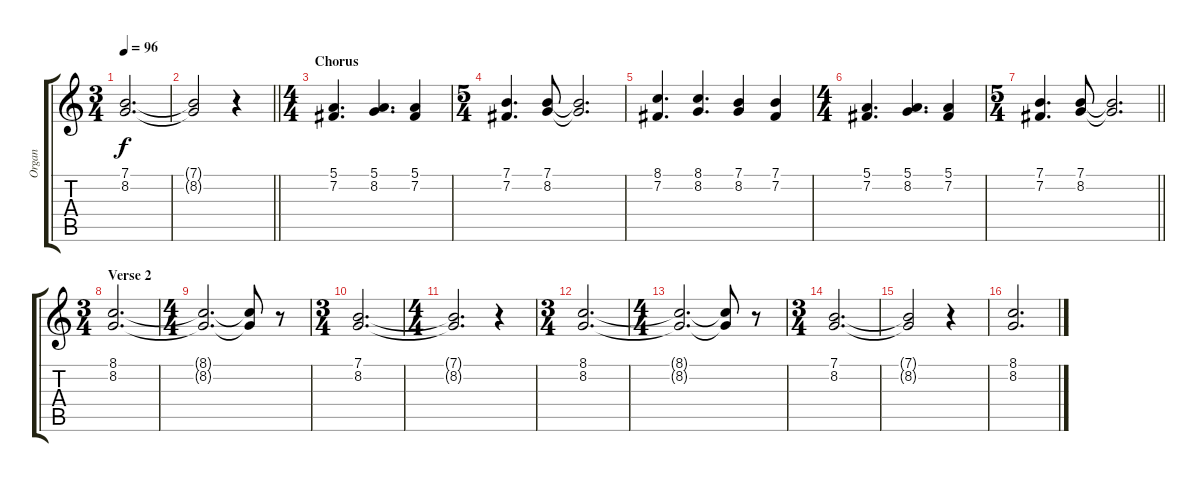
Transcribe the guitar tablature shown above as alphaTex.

\track ("Organ" "Organ") {instrument percussiveorgan}
\staff {score tabs}
\tuning (E4 B3 G3 D3 A2 E2) {hide}
\ts (3 4)
\tempo 96
\clef g2
\ks c
(7.1 8.2).2{d dy f} |
\barLineRight lightlight
(7.1{t} 8.2{t}).2 r.4 |
\ts (4 4)
\section ("" "Chorus")
(5.1 7.2).4{d} (5.1 8.2).4{d} (5.1 7.2).4 |
\ts (5 4)
(7.1 7.2).4{d} (7.1 8.2).8 (7.1{t} 8.2{t}).2{d} |
(8.1 7.2).4{d} (8.1 8.2).4{d} (7.1 8.2).4 (7.1 7.2).4 |
\ts (4 4)
(5.1 7.2).4{d} (5.1 8.2).4{d} (5.1 7.2).4 |
\ts (5 4)
\barLineRight lightlight
(7.1 7.2).4{d} (7.1 8.2).8 (7.1{t} 8.2{t}).2{d} |
\ts (3 4)
\section ("" "Verse 2")
(8.1 8.2).2{d} |
\ts (4 4)
(8.1{t} 8.2{t}).2{d} (8.1{t} 8.2{t}).8 r.8 |
\ts (3 4)
(7.1 8.2).2{d} |
\ts (4 4)
(7.1{t} 8.2{t}).2{d} r.4 |
\ts (3 4)
(8.1 8.2).2{d} |
\ts (4 4)
(8.1{t} 8.2{t}).2{d} (8.1{t} 8.2{t}).8 r.8 |
\ts (3 4)
(7.1 8.2).2{d} |
(7.1{t} 8.2{t}).2 r.4 |
(8.1 8.2).2{d}
